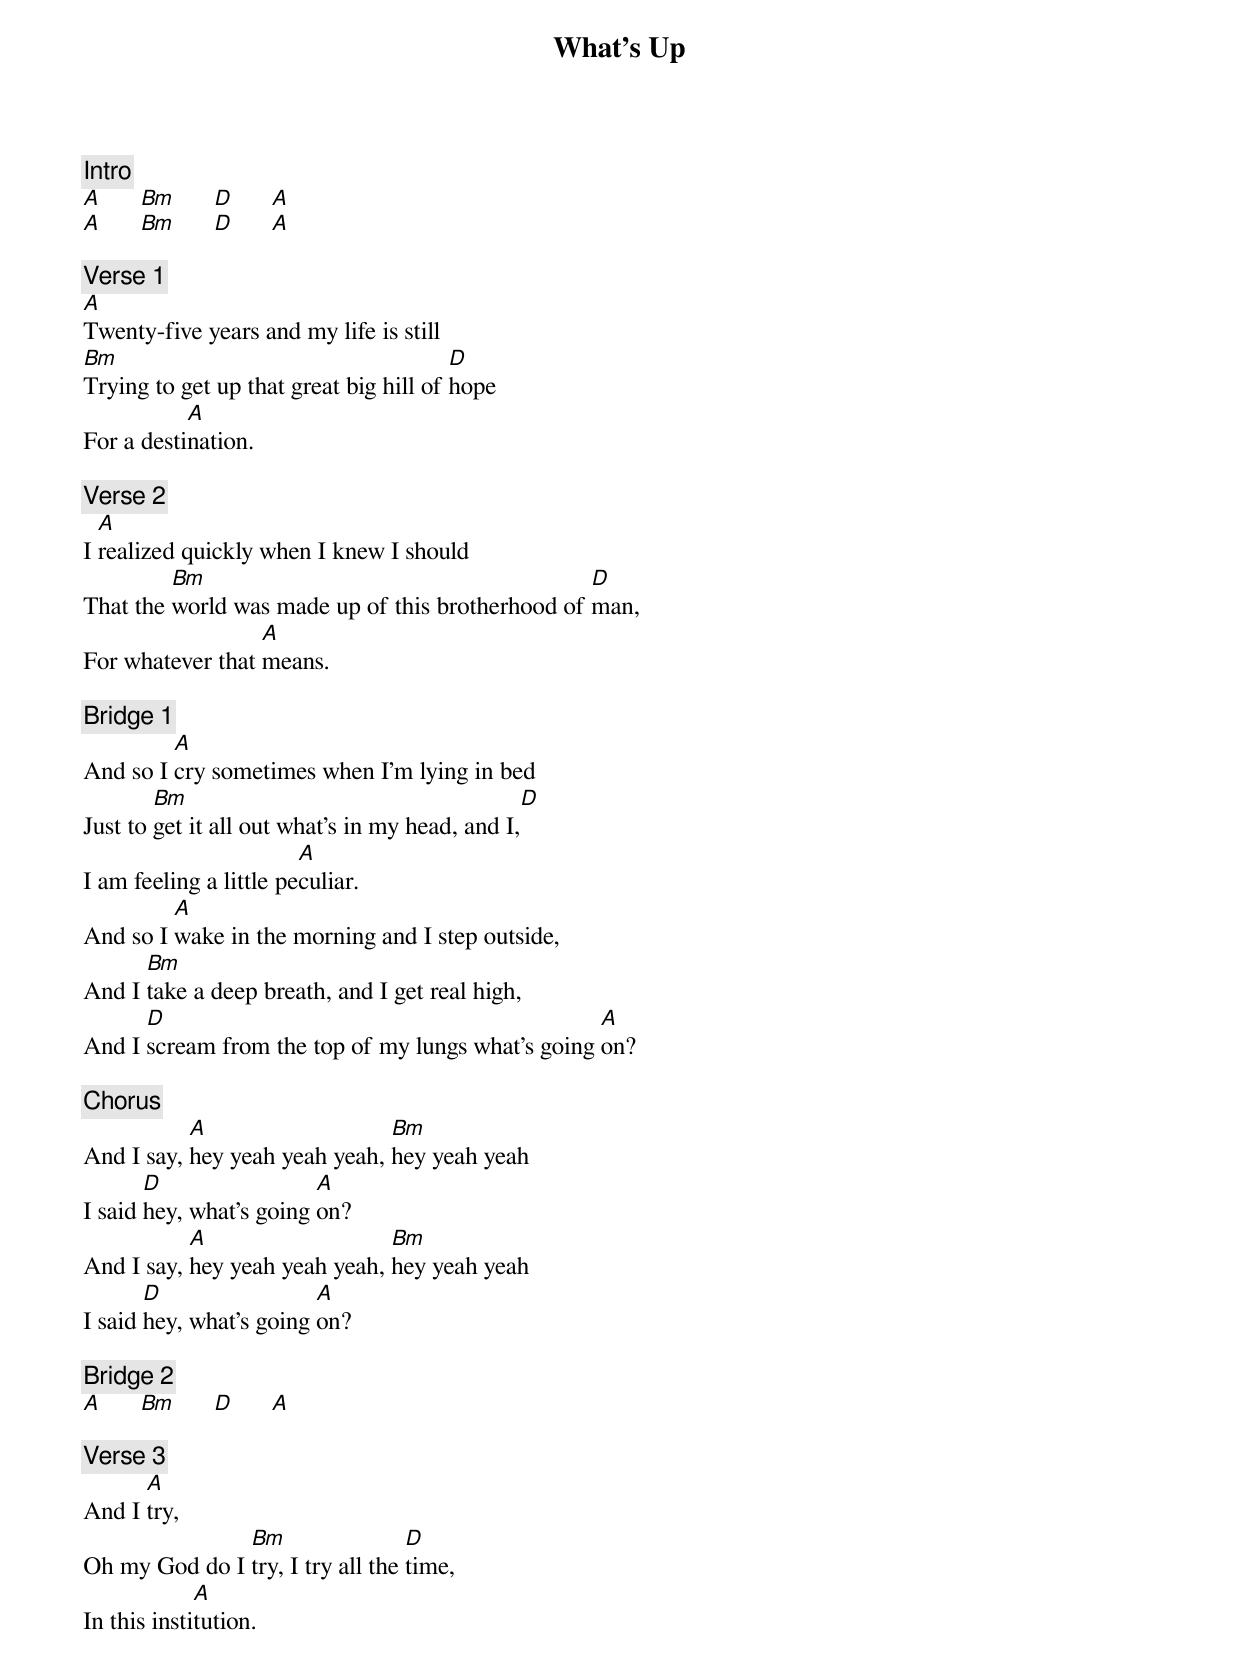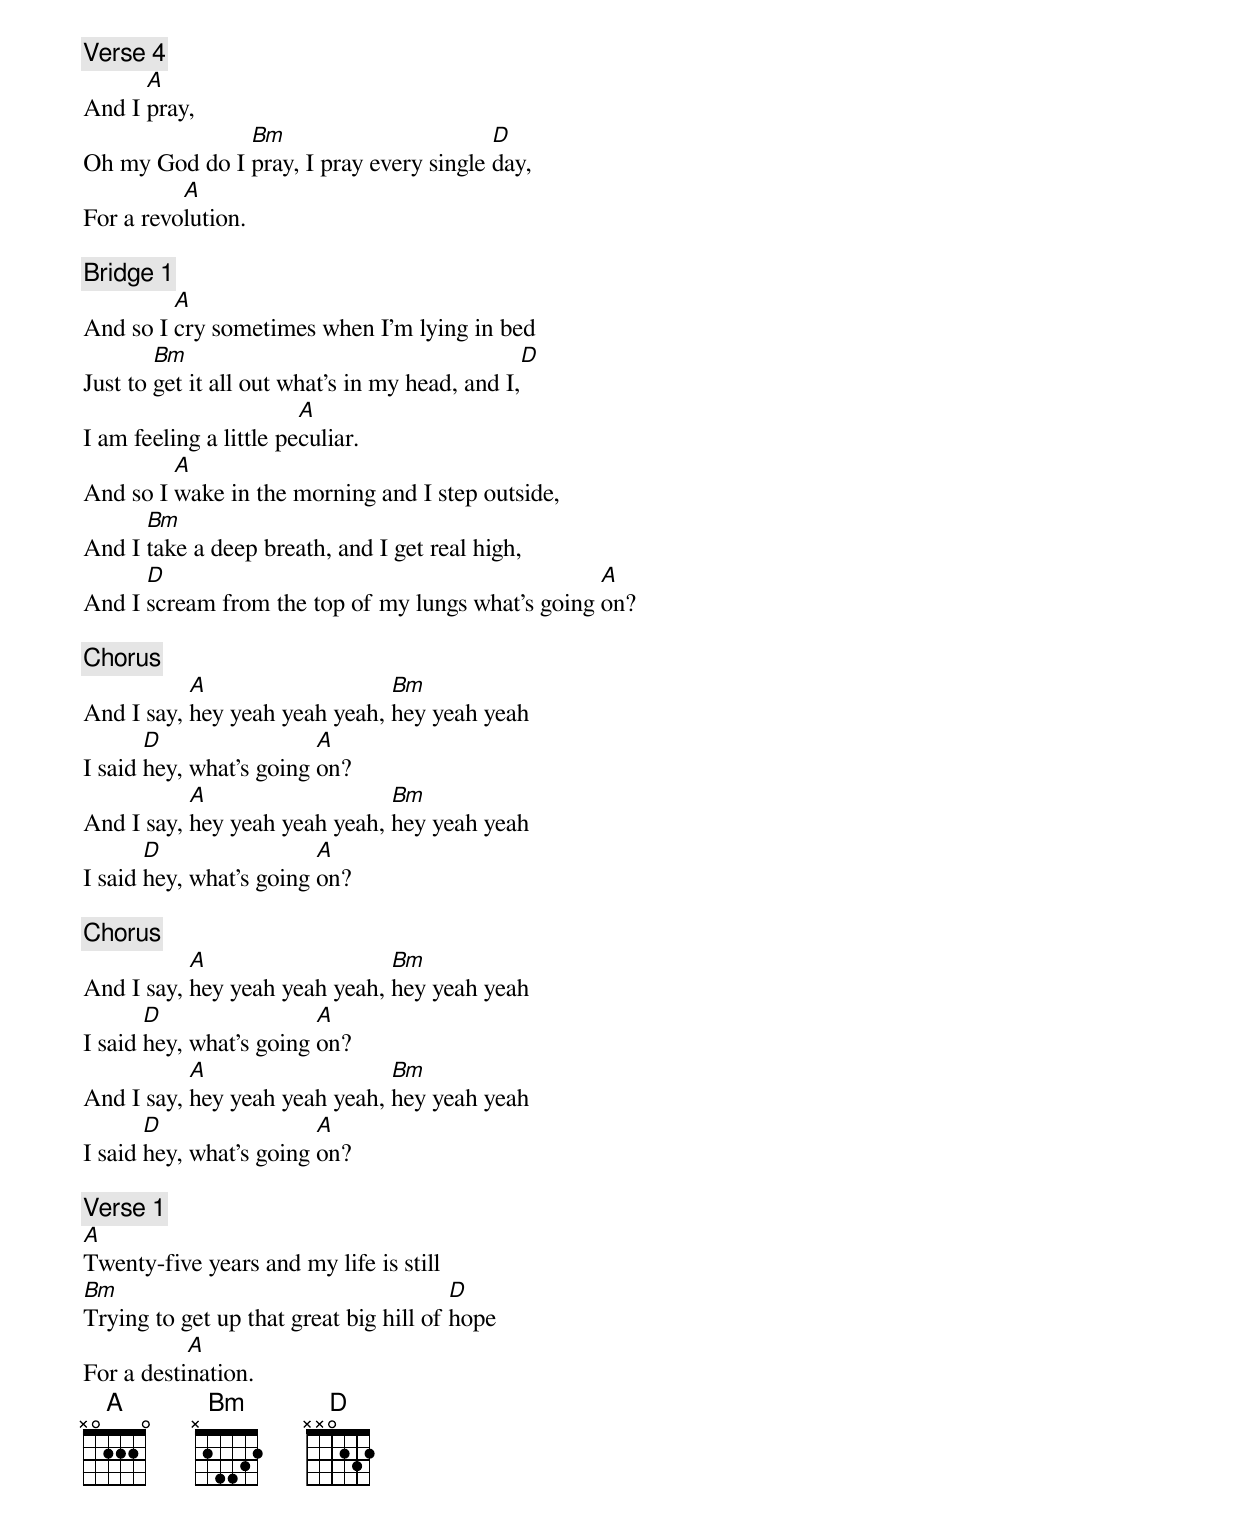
{title: What's Up}
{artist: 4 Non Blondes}
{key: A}
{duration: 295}
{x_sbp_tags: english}

{c: Intro}
[A]      [Bm]      [D]      [A]
[A]      [Bm]      [D]      [A]

{c: Verse 1}
[A]Twenty-five years and my life is still
[Bm]Trying to get up that great big hill of [D]hope
For a desti[A]nation.

{c: Verse 2}
I [A]realized quickly when I knew I should
That the [Bm]world was made up of this brotherhood of [D]man,
For whatever that [A]means.

{c: Bridge 1}
And so I [A]cry sometimes when I'm lying in bed
Just to [Bm]get it all out what's in my head, and I,[D]
I am feeling a little pe[A]culiar.
And so I [A]wake in the morning and I step outside,
And I [Bm]take a deep breath, and I get real high,
And I [D]scream from the top of my lungs what's going [A]on?

{c: Chorus}
And I say, [A]hey yeah yeah yeah, [Bm]hey yeah yeah
I said [D]hey, what's going [A]on?
And I say, [A]hey yeah yeah yeah, [Bm]hey yeah yeah
I said [D]hey, what's going [A]on?

{c: Bridge 2}
[A]      [Bm]      [D]      [A]

{c: Verse 3}
And I [A]try,
Oh my God do I [Bm]try, I try all the [D]time,
In this insti[A]tution.

{c: Verse 4}
And I [A]pray,
Oh my God do I [Bm]pray, I pray every single [D]day,
For a revo[A]lution.

{c: Bridge 1}
And so I [A]cry sometimes when I'm lying in bed
Just to [Bm]get it all out what's in my head, and I,[D]
I am feeling a little pe[A]culiar.
And so I [A]wake in the morning and I step outside,
And I [Bm]take a deep breath, and I get real high,
And I [D]scream from the top of my lungs what's going [A]on?

{c: Chorus}
And I say, [A]hey yeah yeah yeah, [Bm]hey yeah yeah
I said [D]hey, what's going [A]on?
And I say, [A]hey yeah yeah yeah, [Bm]hey yeah yeah
I said [D]hey, what's going [A]on?

{c: Chorus}
And I say, [A]hey yeah yeah yeah, [Bm]hey yeah yeah
I said [D]hey, what's going [A]on?
And I say, [A]hey yeah yeah yeah, [Bm]hey yeah yeah
I said [D]hey, what's going [A]on?

{c: Verse 1}
[A]Twenty-five years and my life is still
[Bm]Trying to get up that great big hill of [D]hope
For a desti[A]nation.
